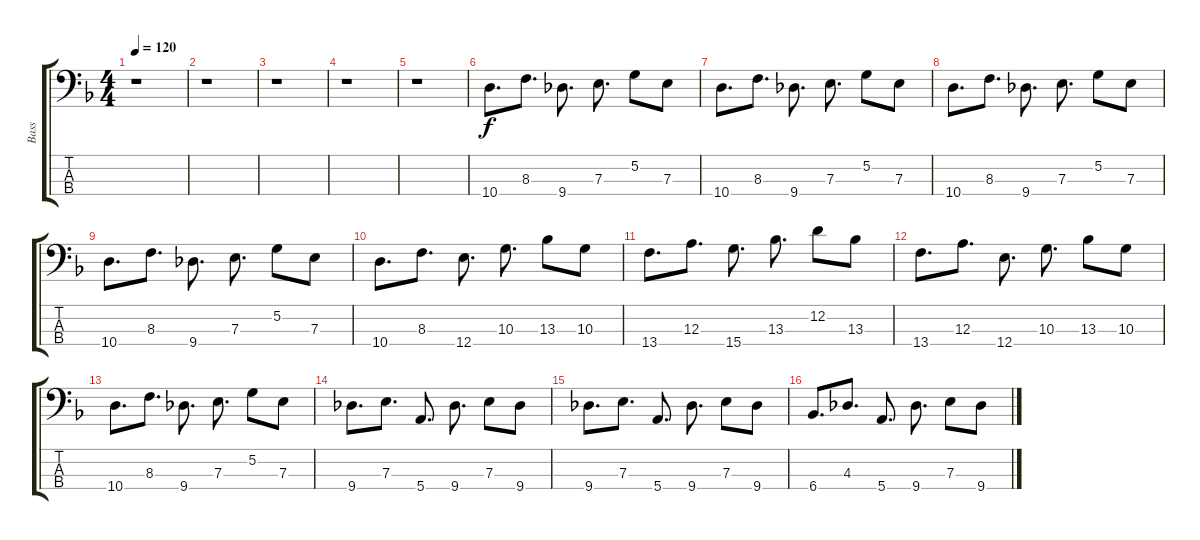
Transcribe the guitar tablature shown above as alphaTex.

\track ("Bass" "Bass") {instrument electricbassfinger}
\staff {score tabs}
\tuning (G2 D2 A1 E1) {hide}
\ts (4 4)
\tempo 120
\clef f4
\ks f
r.1{dy f} |
r.1 |
r.1 |
r.1 |
r.1 |
10.4.8{d} 8.3.8{d} 9.4.8{d} 7.3.8{d} 5.2.8 7.3.8 |
10.4.8{d} 8.3.8{d} 9.4.8{d} 7.3.8{d} 5.2.8 7.3.8 |
10.4.8{d} 8.3.8{d} 9.4.8{d} 7.3.8{d} 5.2.8 7.3.8 |
10.4.8{d} 8.3.8{d} 9.4.8{d} 7.3.8{d} 5.2.8 7.3.8 |
10.4.8{d} 8.3.8{d} 12.4.8{d} 10.3.8{d} 13.3.8 10.3.8 |
13.4.8{d} 12.3.8{d} 15.4.8{d} 13.3.8{d} 12.2.8 13.3.8 |
13.4.8{d} 12.3.8{d} 12.4.8{d} 10.3.8{d} 13.3.8 10.3.8 |
10.4.8{d} 8.3.8{d} 9.4.8{d} 7.3.8{d} 5.2.8 7.3.8 |
9.4.8{d} 7.3.8{d} 5.4.8{d} 9.4.8{d} 7.3.8 9.4.8 |
9.4.8{d} 7.3.8{d} 5.4.8{d} 9.4.8{d} 7.3.8 9.4.8 |
6.4.8{d} 4.3.8{d} 5.4.8{d} 9.4.8{d} 7.3.8 9.4.8
